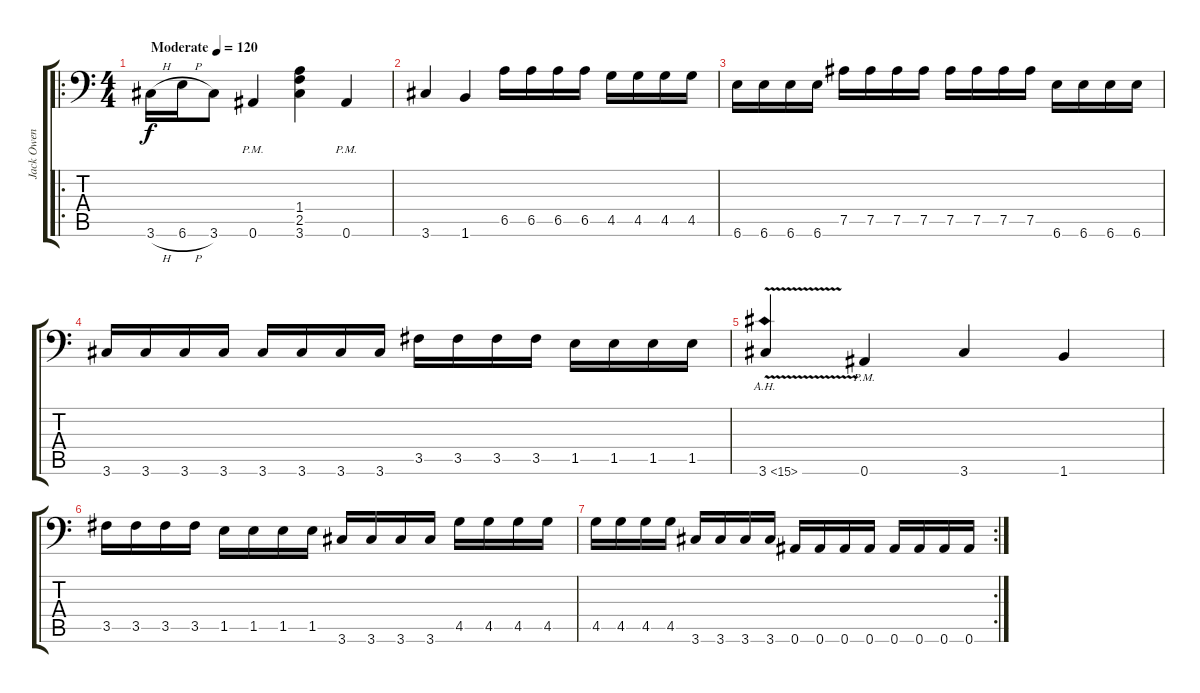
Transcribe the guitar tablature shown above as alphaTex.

\track ("Jack Owen" "Jack Owen") {instrument distortionguitar}
\staff {score tabs}
\tuning (Bb3 F3 Db3 Ab2 Eb2 Bb1) {hide}
\ro
\ts (4 4)
\tempo (120 "Moderate")
\tempo 175
\tempo (120 "Moderate")
\clef f4
\ks c
3.6{h}.16{dy f instrument distortionguitar} 6.6{h}.16 3.6.8 0.6{pm}.4 (1.4 2.5 3.6).4 0.6{pm}.4 |
3.6.4 1.6.4 6.5.16 6.5.16 6.5.16 6.5.16 4.5.16 4.5.16 4.5.16 4.5.16 |
6.6.16 6.6.16 6.6.16 6.6.16 7.5.16 7.5.16 7.5.16 7.5.16 7.5.16 7.5.16 7.5.16 7.5.16 6.6.16 6.6.16 6.6.16 6.6.16 |
3.6.16 3.6.16 3.6.16 3.6.16 3.6.16 3.6.16 3.6.16 3.6.16 3.5.16 3.5.16 3.5.16 3.5.16 1.5.16 1.5.16 1.5.16 1.5.16 |
3.6{ah 12 v}.4 0.6{pm}.4 3.6.4 1.6.4 |
3.5.16 3.5.16 3.5.16 3.5.16 1.5.16 1.5.16 1.5.16 1.5.16 3.6.16 3.6.16 3.6.16 3.6.16 4.5.16 4.5.16 4.5.16 4.5.16 |
\rc 2
4.5.16 4.5.16 4.5.16 4.5.16 3.6.16 3.6.16 3.6.16 3.6.16 0.6.16 0.6.16 0.6.16 0.6.16 0.6.16 0.6.16 0.6.16 0.6.16
